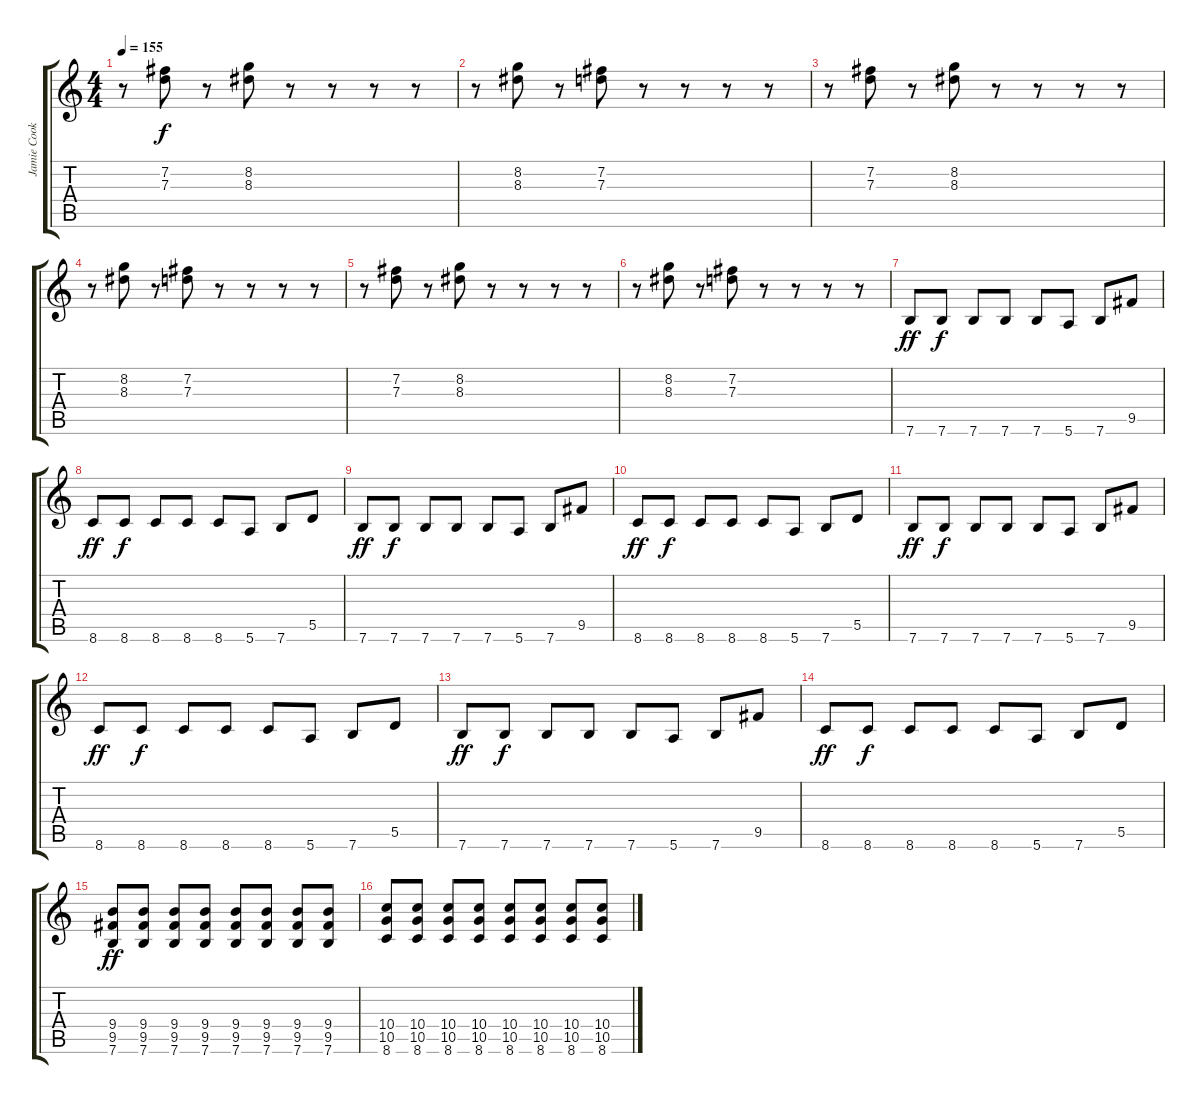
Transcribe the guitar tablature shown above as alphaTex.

\track ("Jamie Cook" "Jamie Cook") {instrument overdrivenguitar}
\staff {score tabs}
\tuning (E4 B3 G3 D3 A2 E2) {hide}
\ts (4 4)
\tempo 155
\clef g2
\ks c
r.8{dy f} (7.2 7.3).8 r.8 (8.2 8.3).8 r.8 r.8 r.8 r.8 |
r.8 (8.2 8.3).8 r.8 (7.2 7.3).8 r.8 r.8 r.8 r.8 |
r.8 (7.2 7.3).8 r.8 (8.2 8.3).8 r.8 r.8 r.8 r.8 |
r.8 (8.2 8.3).8 r.8 (7.2 7.3).8 r.8 r.8 r.8 r.8 |
r.8 (7.2 7.3).8 r.8 (8.2 8.3).8 r.8 r.8 r.8 r.8 |
r.8 (8.2 8.3).8 r.8 (7.2 7.3).8 r.8 r.8 r.8 r.8 |
7.6.8{dy ff} 7.6.8{dy f} 7.6.8 7.6.8 7.6.8 5.6.8 7.6.8 9.5.8 |
8.6.8{dy ff} 8.6.8{dy f} 8.6.8 8.6.8 8.6.8 5.6.8 7.6.8 5.5.8 |
7.6.8{dy ff} 7.6.8{dy f} 7.6.8 7.6.8 7.6.8 5.6.8 7.6.8 9.5.8 |
8.6.8{dy ff} 8.6.8{dy f} 8.6.8 8.6.8 8.6.8 5.6.8 7.6.8 5.5.8 |
7.6.8{dy ff} 7.6.8{dy f} 7.6.8 7.6.8 7.6.8 5.6.8 7.6.8 9.5.8 |
8.6.8{dy ff} 8.6.8{dy f} 8.6.8 8.6.8 8.6.8 5.6.8 7.6.8 5.5.8 |
7.6.8{dy ff} 7.6.8{dy f} 7.6.8 7.6.8 7.6.8 5.6.8 7.6.8 9.5.8 |
8.6.8{dy ff} 8.6.8{dy f} 8.6.8 8.6.8 8.6.8 5.6.8 7.6.8 5.5.8 |
(9.4 9.5 7.6).8{dy ff} (9.4 9.5 7.6).8 (9.4 9.5 7.6).8 (9.4 9.5 7.6).8 (9.4 9.5 7.6).8 (9.4 9.5 7.6).8 (9.4 9.5 7.6).8 (9.4 9.5 7.6).8 |
(10.4 10.5 8.6).8 (10.4 10.5 8.6).8 (10.4 10.5 8.6).8 (10.4 10.5 8.6).8 (10.4 10.5 8.6).8 (10.4 10.5 8.6).8 (10.4 10.5 8.6).8 (10.4 10.5 8.6).8
